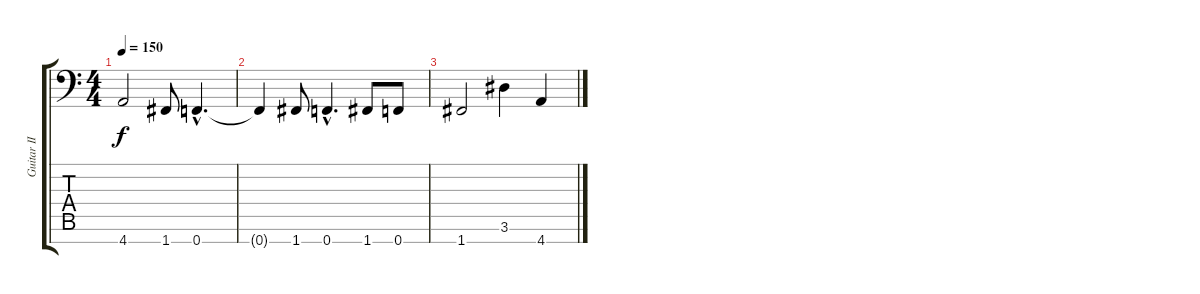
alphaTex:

\track ("Guitar II [Martin Hagstrom]" "Guitar II ") {instrument distortionguitar}
\staff {score tabs}
\tuning (C4 G3 Eb3 Bb2 F2 C2 F1) {hide}
\ts (4 4)
\tempo 150
\clef f4
\ks c
4.7{t}.2{dy f} 1.7.8 0.7{hac}.4{d} |
0.7{t}.4 1.7.8 0.7{hac}.4{d} 1.7.8 0.7.8 |
1.7.2 3.6.4 4.7.4
